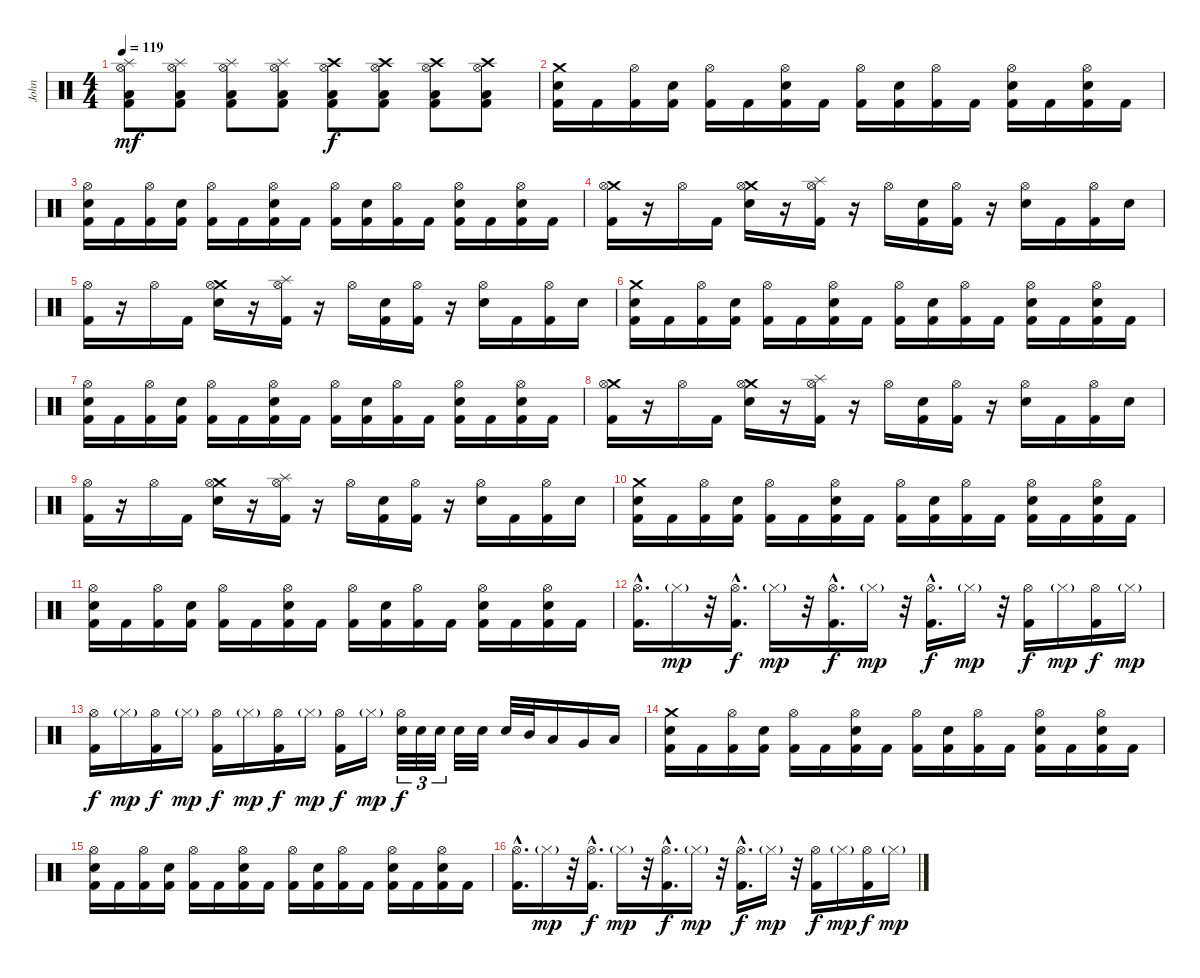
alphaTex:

\track ("John" "John") {instrument percussion}
\staff {score}
\articulation defaults
\ts (4 4)
\tempo 119
\clef neutral
\ks c
("Splash (hit)" "Hi-Hat (open)" "Low Floor Tom (hit)" "Kick (hit) 2").8{dy mf} ("Splash (hit)" "Hi-Hat (open)" "Low Floor Tom (hit)" "Kick (hit) 2").8 ("Splash (hit)" "Hi-Hat (open)" "Low Floor Tom (hit)" "Kick (hit) 2").8 ("Splash (hit)" "Hi-Hat (open)" "Low Floor Tom (hit)" "Kick (hit) 2").8 ("Hi-Hat (open)" "Crash high (hit)" "Low Floor Tom (hit)" "Kick (hit) 2").8{dy f} ("Hi-Hat (open)" "Crash high (hit)" "Low Floor Tom (hit)" "Kick (hit) 2").8 ("Hi-Hat (open)" "Crash high (hit)" "Low Floor Tom (hit)" "Kick (hit) 2").8 ("Hi-Hat (open)" "Crash high (hit)" "Low Floor Tom (hit)" "Kick (hit) 2").8 |
("Crash medium (hit)" "Electric Snare (hit)" "Kick (hit) 2").16 "Kick (hit) 2".16 ("Hi-Hat (open)" "Kick (hit) 2").16 ("Electric Snare (hit)" "Kick (hit) 2").16 ("Hi-Hat (open)" "Kick (hit) 2").16 "Kick (hit) 2".16 ("Hi-Hat (open)" "Electric Snare (hit)" "Kick (hit) 2").16 "Kick (hit) 2".16 ("Hi-Hat (open)" "Kick (hit) 2").16 ("Electric Snare (hit)" "Kick (hit) 2").16 ("Hi-Hat (open)" "Kick (hit) 2").16 "Kick (hit) 2".16 ("Hi-Hat (open)" "Electric Snare (hit)" "Kick (hit) 2").16 "Kick (hit) 2".16 ("Hi-Hat (open)" "Electric Snare (hit)" "Kick (hit) 2").16 "Kick (hit) 2".16 |
("Hi-Hat (open)" "Electric Snare (hit)" "Kick (hit) 2").16 "Kick (hit) 2".16 ("Hi-Hat (open)" "Kick (hit) 2").16 ("Electric Snare (hit)" "Kick (hit) 2").16 ("Hi-Hat (open)" "Kick (hit) 2").16 "Kick (hit) 2".16 ("Hi-Hat (open)" "Electric Snare (hit)" "Kick (hit) 2").16 "Kick (hit) 2".16 ("Hi-Hat (open)" "Kick (hit) 2").16 ("Electric Snare (hit)" "Kick (hit) 2").16 ("Hi-Hat (open)" "Kick (hit) 2").16 "Kick (hit) 2".16 ("Hi-Hat (open)" "Electric Snare (hit)" "Kick (hit) 2").16 "Kick (hit) 2".16 ("Hi-Hat (open)" "Electric Snare (hit)" "Kick (hit) 2").16 "Kick (hit) 2".16 |
("Crash medium (hit)" "Hi-Hat (open)" "Kick (hit) 2").16 r.16 "Hi-Hat (open)".16 "Kick (hit) 2".16 ("Crash medium (hit)" "Hi-Hat (open)" "Electric Snare (hit)").16 r.16 ("Splash (hit)" "Hi-Hat (open)" "Kick (hit) 2").16 r.16 "Hi-Hat (open)".16 ("Electric Snare (hit)" "Kick (hit) 2").16 ("Hi-Hat (open)" "Kick (hit) 2").16 r.16 ("Hi-Hat (open)" "Electric Snare (hit)").16 "Kick (hit) 2".16 ("Hi-Hat (open)" "Kick (hit) 2").16 "Electric Snare (hit)".16 |
("Hi-Hat (open)" "Kick (hit) 2").16 r.16 "Hi-Hat (open)".16 "Kick (hit) 2".16 ("Crash medium (hit)" "Hi-Hat (open)" "Electric Snare (hit)").16 r.16 ("Splash (hit)" "Hi-Hat (open)" "Kick (hit) 2").16 r.16 "Hi-Hat (open)".16 ("Electric Snare (hit)" "Kick (hit) 2").16 ("Hi-Hat (open)" "Kick (hit) 2").16 r.16 ("Hi-Hat (open)" "Electric Snare (hit)").16 "Kick (hit) 2".16 ("Hi-Hat (open)" "Kick (hit) 2").16 "Electric Snare (hit)".16 |
("Crash medium (hit)" "Electric Snare (hit)" "Kick (hit) 2").16 "Kick (hit) 2".16 ("Hi-Hat (open)" "Kick (hit) 2").16 ("Electric Snare (hit)" "Kick (hit) 2").16 ("Hi-Hat (open)" "Kick (hit) 2").16 "Kick (hit) 2".16 ("Hi-Hat (open)" "Electric Snare (hit)" "Kick (hit) 2").16 "Kick (hit) 2".16 ("Hi-Hat (open)" "Kick (hit) 2").16 ("Electric Snare (hit)" "Kick (hit) 2").16 ("Hi-Hat (open)" "Kick (hit) 2").16 "Kick (hit) 2".16 ("Hi-Hat (open)" "Electric Snare (hit)" "Kick (hit) 2").16 "Kick (hit) 2".16 ("Hi-Hat (open)" "Electric Snare (hit)" "Kick (hit) 2").16 "Kick (hit) 2".16 |
("Hi-Hat (open)" "Electric Snare (hit)" "Kick (hit) 2").16 "Kick (hit) 2".16 ("Hi-Hat (open)" "Kick (hit) 2").16 ("Electric Snare (hit)" "Kick (hit) 2").16 ("Hi-Hat (open)" "Kick (hit) 2").16 "Kick (hit) 2".16 ("Hi-Hat (open)" "Electric Snare (hit)" "Kick (hit) 2").16 "Kick (hit) 2".16 ("Hi-Hat (open)" "Kick (hit) 2").16 ("Electric Snare (hit)" "Kick (hit) 2").16 ("Hi-Hat (open)" "Kick (hit) 2").16 "Kick (hit) 2".16 ("Hi-Hat (open)" "Electric Snare (hit)" "Kick (hit) 2").16 "Kick (hit) 2".16 ("Hi-Hat (open)" "Electric Snare (hit)" "Kick (hit) 2").16 "Kick (hit) 2".16 |
("Crash medium (hit)" "Hi-Hat (open)" "Kick (hit) 2").16 r.16 "Hi-Hat (open)".16 "Kick (hit) 2".16 ("Crash medium (hit)" "Hi-Hat (open)" "Electric Snare (hit)").16 r.16 ("Splash (hit)" "Hi-Hat (open)" "Kick (hit) 2").16 r.16 "Hi-Hat (open)".16 ("Electric Snare (hit)" "Kick (hit) 2").16 ("Hi-Hat (open)" "Kick (hit) 2").16 r.16 ("Hi-Hat (open)" "Electric Snare (hit)").16 "Kick (hit) 2".16 ("Hi-Hat (open)" "Kick (hit) 2").16 "Electric Snare (hit)".16 |
("Hi-Hat (open)" "Kick (hit) 2").16 r.16 "Hi-Hat (open)".16 "Kick (hit) 2".16 ("Crash medium (hit)" "Hi-Hat (open)" "Electric Snare (hit)").16 r.16 ("Splash (hit)" "Hi-Hat (open)" "Kick (hit) 2").16 r.16 "Hi-Hat (open)".16 ("Electric Snare (hit)" "Kick (hit) 2").16 ("Hi-Hat (open)" "Kick (hit) 2").16 r.16 ("Hi-Hat (open)" "Electric Snare (hit)").16 "Kick (hit) 2".16 ("Hi-Hat (open)" "Kick (hit) 2").16 "Electric Snare (hit)".16 |
("Crash medium (hit)" "Electric Snare (hit)" "Kick (hit) 2").16 "Kick (hit) 2".16 ("Hi-Hat (open)" "Kick (hit) 2").16 ("Electric Snare (hit)" "Kick (hit) 2").16 ("Hi-Hat (open)" "Kick (hit) 2").16 "Kick (hit) 2".16 ("Hi-Hat (open)" "Electric Snare (hit)" "Kick (hit) 2").16 "Kick (hit) 2".16 ("Hi-Hat (open)" "Kick (hit) 2").16 ("Electric Snare (hit)" "Kick (hit) 2").16 ("Hi-Hat (open)" "Kick (hit) 2").16 "Kick (hit) 2".16 ("Hi-Hat (open)" "Electric Snare (hit)" "Kick (hit) 2").16 "Kick (hit) 2".16 ("Hi-Hat (open)" "Electric Snare (hit)" "Kick (hit) 2").16 "Kick (hit) 2".16 |
("Hi-Hat (open)" "Electric Snare (hit)" "Kick (hit) 2").16 "Kick (hit) 2".16 ("Hi-Hat (open)" "Kick (hit) 2").16 ("Electric Snare (hit)" "Kick (hit) 2").16 ("Hi-Hat (open)" "Kick (hit) 2").16 "Kick (hit) 2".16 ("Hi-Hat (open)" "Electric Snare (hit)" "Kick (hit) 2").16 "Kick (hit) 2".16 ("Hi-Hat (open)" "Kick (hit) 2").16 ("Electric Snare (hit)" "Kick (hit) 2").16 ("Hi-Hat (open)" "Kick (hit) 2").16 "Kick (hit) 2".16 ("Hi-Hat (open)" "Electric Snare (hit)" "Kick (hit) 2").16 "Kick (hit) 2".16 ("Hi-Hat (open)" "Electric Snare (hit)" "Kick (hit) 2").16 "Kick (hit) 2".16 |
("Hi-Hat (open)"{hac} "Kick (hit) 2"{hac}).16{d} "Hi-Hat (closed)"{g}.16{dy mp} r.32 ("Hi-Hat (open)"{hac} "Kick (hit) 2"{hac}).16{d dy f} "Hi-Hat (closed)"{g}.16{dy mp} r.32 ("Hi-Hat (open)"{hac} "Kick (hit) 2"{hac}).16{d dy f} "Hi-Hat (closed)"{g}.16{dy mp} r.32 ("Hi-Hat (open)"{hac} "Kick (hit) 2"{hac}).16{d dy f} "Hi-Hat (closed)"{g}.16{dy mp} r.32 ("Hi-Hat (open)" "Kick (hit) 2").16{dy f} "Hi-Hat (closed)"{g}.16{dy mp} ("Hi-Hat (open)" "Kick (hit) 2").16{dy f} "Hi-Hat (closed)"{g}.16{dy mp} |
("Hi-Hat (open)" "Kick (hit) 2").16{dy f} "Hi-Hat (closed)"{g}.16{dy mp} ("Hi-Hat (open)" "Kick (hit) 2").16{dy f} "Hi-Hat (closed)"{g}.16{dy mp} ("Hi-Hat (open)" "Kick (hit) 2").16{dy f} "Hi-Hat (closed)"{g}.16{dy mp} ("Hi-Hat (open)" "Kick (hit) 2").16{dy f} "Hi-Hat (closed)"{g}.16{dy mp} ("Hi-Hat (open)" "Kick (hit) 2").16{dy f} "Hi-Hat (closed)"{g}.16{dy mp} ("Hi-Hat (open)" "Electric Snare (hit)").32{tu (3 2) dy f} "Electric Snare (hit)".32{tu (3 2)} "Electric Snare (hit)".32{tu (3 2)} "Electric Snare (hit)".32 "Electric Snare (hit)".32 "Electric Snare (hit)".32 "Mid Tom (hit)".32 "Low Tom (hit)".16 "Very Low Tom (hit)".16 "Low Floor Tom (hit)".16 |
("Crash medium (hit)" "Electric Snare (hit)" "Kick (hit) 2").16 "Kick (hit) 2".16 ("Hi-Hat (open)" "Kick (hit) 2").16 ("Electric Snare (hit)" "Kick (hit) 2").16 ("Hi-Hat (open)" "Kick (hit) 2").16 "Kick (hit) 2".16 ("Hi-Hat (open)" "Electric Snare (hit)" "Kick (hit) 2").16 "Kick (hit) 2".16 ("Hi-Hat (open)" "Kick (hit) 2").16 ("Electric Snare (hit)" "Kick (hit) 2").16 ("Hi-Hat (open)" "Kick (hit) 2").16 "Kick (hit) 2".16 ("Hi-Hat (open)" "Electric Snare (hit)" "Kick (hit) 2").16 "Kick (hit) 2".16 ("Hi-Hat (open)" "Electric Snare (hit)" "Kick (hit) 2").16 "Kick (hit) 2".16 |
("Hi-Hat (open)" "Electric Snare (hit)" "Kick (hit) 2").16 "Kick (hit) 2".16 ("Hi-Hat (open)" "Kick (hit) 2").16 ("Electric Snare (hit)" "Kick (hit) 2").16 ("Hi-Hat (open)" "Kick (hit) 2").16 "Kick (hit) 2".16 ("Hi-Hat (open)" "Electric Snare (hit)" "Kick (hit) 2").16 "Kick (hit) 2".16 ("Hi-Hat (open)" "Kick (hit) 2").16 ("Electric Snare (hit)" "Kick (hit) 2").16 ("Hi-Hat (open)" "Kick (hit) 2").16 "Kick (hit) 2".16 ("Hi-Hat (open)" "Electric Snare (hit)" "Kick (hit) 2").16 "Kick (hit) 2".16 ("Hi-Hat (open)" "Electric Snare (hit)" "Kick (hit) 2").16 "Kick (hit) 2".16 |
("Hi-Hat (open)"{hac} "Kick (hit) 2"{hac}).16{d} "Hi-Hat (closed)"{g}.16{dy mp} r.32 ("Hi-Hat (open)"{hac} "Kick (hit) 2"{hac}).16{d dy f} "Hi-Hat (closed)"{g}.16{dy mp} r.32 ("Hi-Hat (open)"{hac} "Kick (hit) 2"{hac}).16{d dy f} "Hi-Hat (closed)"{g}.16{dy mp} r.32 ("Hi-Hat (open)"{hac} "Kick (hit) 2"{hac}).16{d dy f} "Hi-Hat (closed)"{g}.16{dy mp} r.32 ("Hi-Hat (open)" "Kick (hit) 2").16{dy f} "Hi-Hat (closed)"{g}.16{dy mp} ("Hi-Hat (open)" "Kick (hit) 2").16{dy f} "Hi-Hat (closed)"{g}.16{dy mp}
